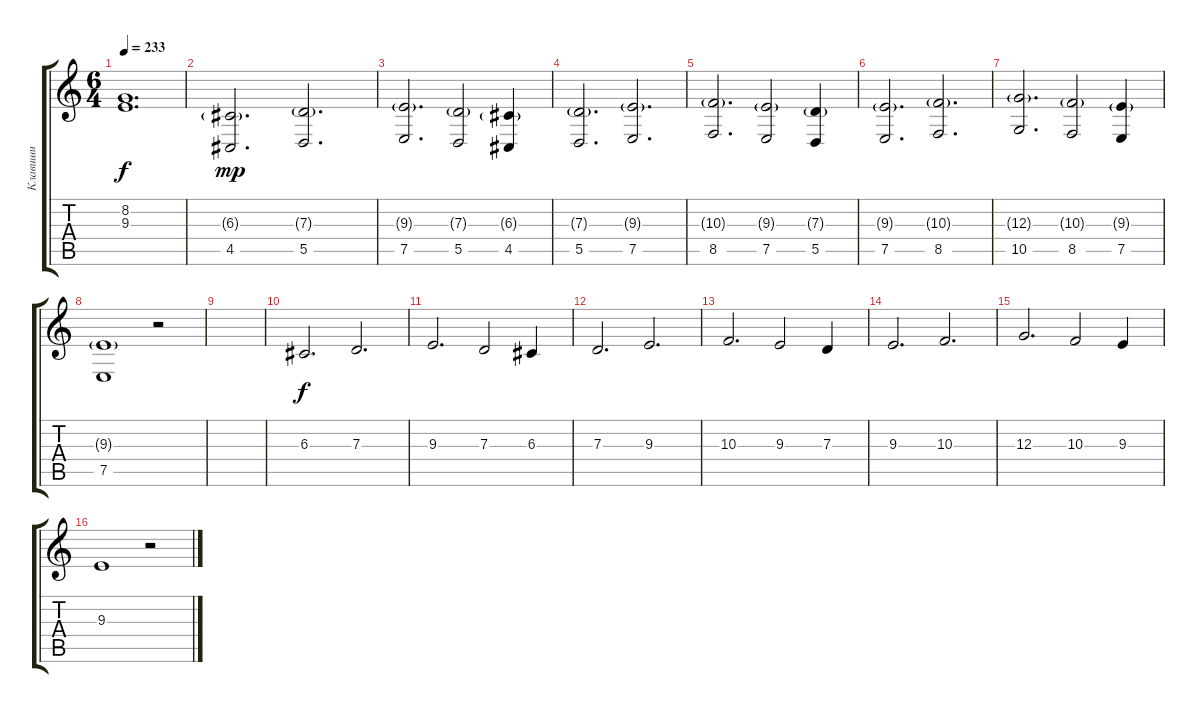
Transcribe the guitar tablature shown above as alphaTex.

\track ("Клавиши" "Клавиши") {instrument synthstrings2}
\staff {score tabs}
\tuning (E4 B3 G3 D3 A2 E2) {hide}
\ts (6 4)
\tempo 233
\clef g2
\ks c
(8.2 9.3).1{d dy f} |
(6.3{g} 4.5).2{d dy mp volume 14 instrument choiraahs} (7.3{g} 5.5).2{d} |
(9.3{g} 7.5).2{d} (7.3{g} 5.5).2 (6.3{g} 4.5).4 |
(7.3{g} 5.5).2{d} (9.3{g} 7.5).2{d} |
(10.3{g} 8.5).2{d} (9.3{g} 7.5).2 (7.3{g} 5.5).4 |
(9.3{g} 7.5).2{d} (10.3{g} 8.5).2{d} |
(12.3{g} 10.5).2{d} (10.3{g} 8.5).2 (9.3{g} 7.5).4 |
(9.3{g} 7.5).1{volume 0} r.2 |
|
6.3.2{d dy f volume 14} 7.3.2{d} |
9.3.2{d} 7.3.2 6.3.4 |
7.3.2{d} 9.3.2{d} |
10.3.2{d} 9.3.2 7.3.4 |
9.3.2{d} 10.3.2{d} |
12.3.2{d} 10.3.2 9.3.4 |
9.3.1{volume 0} r.2
